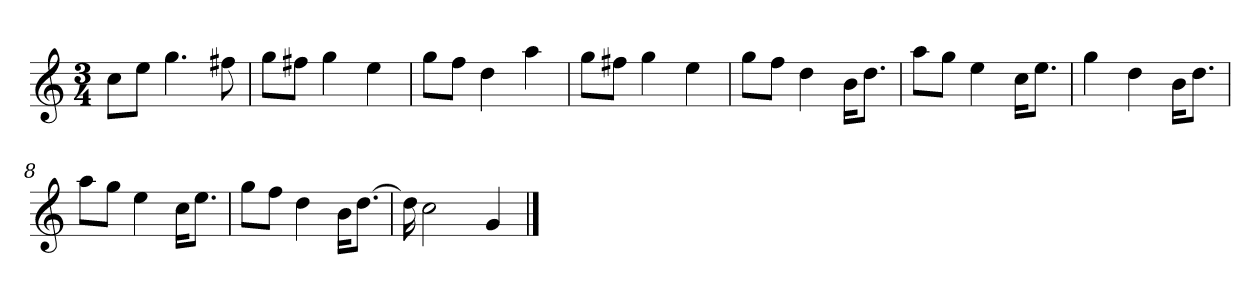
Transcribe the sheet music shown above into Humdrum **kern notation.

**kern
*part1
*staff1
*clefG2
*k[]
*C:
*M3/4
=
8cc\L
8ee\J
4.gg
8ff#X
=2
8gg\L
8ff#X\J
4gg
4ee
=3
8gg\L
8ff\J
4dd
4aa
=4
8gg\L
8ff#X\J
4gg
4ee
=5y
8gg\L
8ff\J
4dd
16b\KL
8.dd\J
=6
8aa\L
8gg\J
4ee
16cc\KL
8.ee\J
=7
4gg
4dd
16b\KL
8.dd\J
=8
8aa\L
8gg\J
4ee
16cc\KL
8.ee\J
=9y
8gg\L
8ff\J
4dd
16b\KL
[8.dd\J
=10
16dd]
2cc
4g
==
*-
